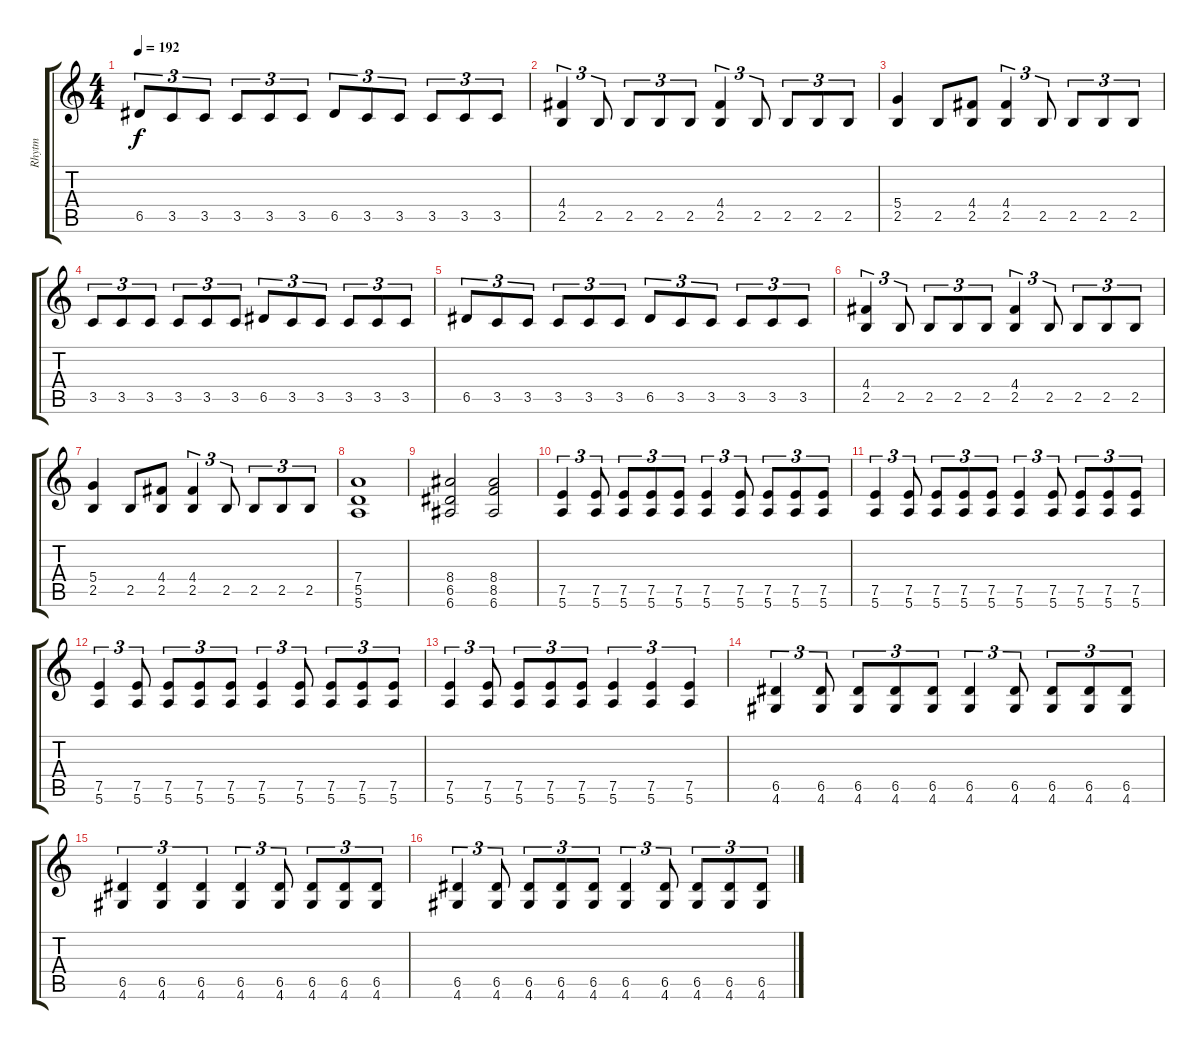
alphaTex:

\track ("Rhytm" "Rhytm") {instrument distortionguitar}
\staff {score tabs}
\tuning (E4 B3 G3 D3 A2 E2) {hide}
\ts (4 4)
\tempo 192
\clef g2
\ks c
6.5.8{tu (3 2) dy f} 3.5.8{tu (3 2)} 3.5.8{tu (3 2)} 3.5.8{tu (3 2)} 3.5.8{tu (3 2)} 3.5.8{tu (3 2)} 6.5.8{tu (3 2)} 3.5.8{tu (3 2)} 3.5.8{tu (3 2)} 3.5.8{tu (3 2)} 3.5.8{tu (3 2)} 3.5.8{tu (3 2)} |
(4.4 2.5).4{tu (3 2)} 2.5.8{tu (3 2)} 2.5.8{tu (3 2)} 2.5.8{tu (3 2)} 2.5.8{tu (3 2)} (4.4 2.5).4{tu (3 2)} 2.5.8{tu (3 2)} 2.5.8{tu (3 2)} 2.5.8{tu (3 2)} 2.5.8{tu (3 2)} |
(5.4 2.5).4 2.5.8 (4.4 2.5).8 (4.4 2.5).4{tu (3 2)} 2.5.8{tu (3 2)} 2.5.8{tu (3 2)} 2.5.8{tu (3 2)} 2.5.8{tu (3 2)} |
3.5.8{tu (3 2)} 3.5.8{tu (3 2)} 3.5.8{tu (3 2)} 3.5.8{tu (3 2)} 3.5.8{tu (3 2)} 3.5.8{tu (3 2)} 6.5.8{tu (3 2)} 3.5.8{tu (3 2)} 3.5.8{tu (3 2)} 3.5.8{tu (3 2)} 3.5.8{tu (3 2)} 3.5.8{tu (3 2)} |
6.5.8{tu (3 2)} 3.5.8{tu (3 2)} 3.5.8{tu (3 2)} 3.5.8{tu (3 2)} 3.5.8{tu (3 2)} 3.5.8{tu (3 2)} 6.5.8{tu (3 2)} 3.5.8{tu (3 2)} 3.5.8{tu (3 2)} 3.5.8{tu (3 2)} 3.5.8{tu (3 2)} 3.5.8{tu (3 2)} |
(4.4 2.5).4{tu (3 2)} 2.5.8{tu (3 2)} 2.5.8{tu (3 2)} 2.5.8{tu (3 2)} 2.5.8{tu (3 2)} (4.4 2.5).4{tu (3 2)} 2.5.8{tu (3 2)} 2.5.8{tu (3 2)} 2.5.8{tu (3 2)} 2.5.8{tu (3 2)} |
(5.4 2.5).4 2.5.8 (4.4 2.5).8 (4.4 2.5).4{tu (3 2)} 2.5.8{tu (3 2)} 2.5.8{tu (3 2)} 2.5.8{tu (3 2)} 2.5.8{tu (3 2)} |
(7.4 5.5 5.6).1 |
(8.4 6.5 6.6).2 (8.4 8.5 6.6).2 |
(7.5 5.6).4{tu (3 2)} (7.5 5.6).8{tu (3 2)} (7.5 5.6).8{tu (3 2)} (7.5 5.6).8{tu (3 2)} (7.5 5.6).8{tu (3 2)} (7.5 5.6).4{tu (3 2)} (7.5 5.6).8{tu (3 2)} (7.5 5.6).8{tu (3 2)} (7.5 5.6).8{tu (3 2)} (7.5 5.6).8{tu (3 2)} |
(7.5 5.6).4{tu (3 2)} (7.5 5.6).8{tu (3 2)} (7.5 5.6).8{tu (3 2)} (7.5 5.6).8{tu (3 2)} (7.5 5.6).8{tu (3 2)} (7.5 5.6).4{tu (3 2)} (7.5 5.6).8{tu (3 2)} (7.5 5.6).8{tu (3 2)} (7.5 5.6).8{tu (3 2)} (7.5 5.6).8{tu (3 2)} |
(7.5 5.6).4{tu (3 2)} (7.5 5.6).8{tu (3 2)} (7.5 5.6).8{tu (3 2)} (7.5 5.6).8{tu (3 2)} (7.5 5.6).8{tu (3 2)} (7.5 5.6).4{tu (3 2)} (7.5 5.6).8{tu (3 2)} (7.5 5.6).8{tu (3 2)} (7.5 5.6).8{tu (3 2)} (7.5 5.6).8{tu (3 2)} |
(7.5 5.6).4{tu (3 2)} (7.5 5.6).8{tu (3 2)} (7.5 5.6).8{tu (3 2)} (7.5 5.6).8{tu (3 2)} (7.5 5.6).8{tu (3 2)} (7.5 5.6).4{tu (3 2)} (7.5 5.6).4{tu (3 2)} (7.5 5.6).4{tu (3 2)} |
(6.5 4.6).4{tu (3 2)} (6.5 4.6).8{tu (3 2)} (6.5 4.6).8{tu (3 2)} (6.5 4.6).8{tu (3 2)} (6.5 4.6).8{tu (3 2)} (6.5 4.6).4{tu (3 2)} (6.5 4.6).8{tu (3 2)} (6.5 4.6).8{tu (3 2)} (6.5 4.6).8{tu (3 2)} (6.5 4.6).8{tu (3 2)} |
(6.5 4.6).4{tu (3 2)} (6.5 4.6).4{tu (3 2)} (6.5 4.6).4{tu (3 2)} (6.5 4.6).4{tu (3 2)} (6.5 4.6).8{tu (3 2)} (6.5 4.6).8{tu (3 2)} (6.5 4.6).8{tu (3 2)} (6.5 4.6).8{tu (3 2)} |
(6.5 4.6).4{tu (3 2)} (6.5 4.6).8{tu (3 2)} (6.5 4.6).8{tu (3 2)} (6.5 4.6).8{tu (3 2)} (6.5 4.6).8{tu (3 2)} (6.5 4.6).4{tu (3 2)} (6.5 4.6).8{tu (3 2)} (6.5 4.6).8{tu (3 2)} (6.5 4.6).8{tu (3 2)} (6.5 4.6).8{tu (3 2)}
